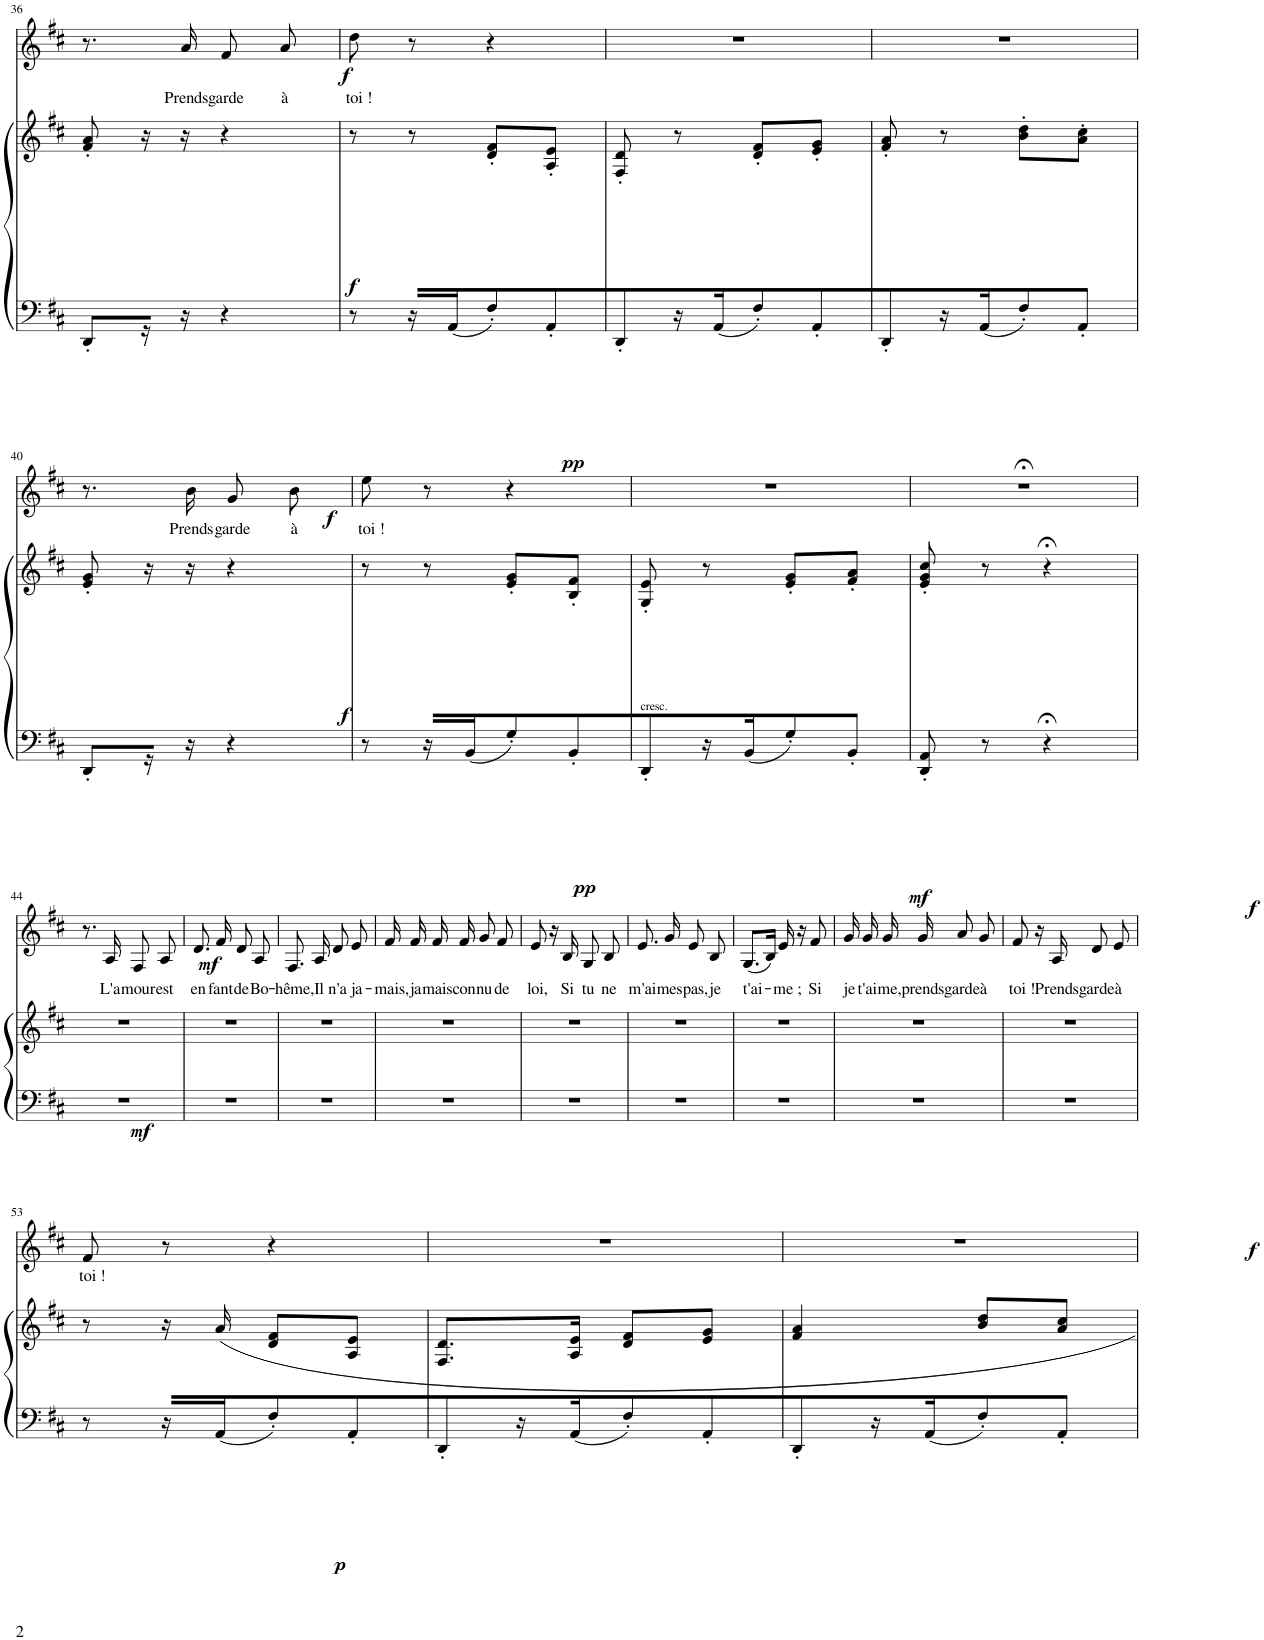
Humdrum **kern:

**kern	**kern	**dynam	**kern	**text	**dynam
*part2	*part2	*part2	*part1	*part1	*part1
*staff3	*staff2	*staff2/3	*staff1	*staff1	*staff1
*I"Piano	*	*	*I"ALTI Cigarières	*	*
*I'Pno	*	*	*	*	*
!!LO:PB:g=z
*clefF4	*clefG2	*	*clefG2	*	*
*k[f#c#]	*k[f#c#]	*	*k[f#c#]	*	*
*M2/4	*M2/4	*	*M2/4	*	*
=36	=36	=36	=36	=36	=36
8DD'/L	8f#/' 8a/'	.	8.r	.	.
16r	16r	.	.	.	.
!	!	!LO:DY:b	!	!LO:LY:b	!LO:DY:b
16r	16r	f	16a/	Prends	f
!	!	!	!	!LO:LY:b	!
4r	4r	.	8f#/	garde	.
!	!	!	!	!LO:LY:b	!
.	.	.	8a/	à	.
=37	=37	=37	=37	=37	=37
!	!	!	!	!LO:LY:b	!
8r	8r	.	8dd\	toi !	.
16r	8r	.	8r	.	.
!	!	!LO:DY:b=2	!	!	!
16AA/J	.	pp	.	.	.
8F#'/	8d/' 8f#/'L	.	4r	.	.
8AA'/	8A/' 8e/'J	.	.	.	.
=38	=38	=38	=38	=38	=38
8DD'/	8F#/' 8d/'	.	2r	.	.
16r	8r	.	.	.	.
16AA/J	.	.	.	.	.
8F#'/	8d/' 8f#/'L	.	.	.	.
8AA'/	8e/' 8g/'J	.	.	.	.
=39	=39	=39	=39	=39	=39
8DD'/	8f#/' 8a/'	.	2r	.	.
16r	8r	.	.	.	.
16AA/J	.	.	.	.	.
8F#'/	8b\' 8dd\'L	.	.	.	.
8AA'/J	8a\' 8cc#\'J	.	.	.	.
!!LO:LB:g=z
=40	=40	=40	=40	=40	=40
8DD'/L	8e/' 8g/'	.	8.r	.	.
16r	16r	.	.	.	.
!	!	!LO:DY:b	!	!LO:LY:b	!LO:DY:b
16r	16r	f	16b\	Prends	f
!	!	!	!	!LO:LY:b	!
4r	4r	.	8g/	garde	.
!	!	!	!	!LO:LY:b	!
.	.	.	8b\	à	.
=41	=41	=41	=41	=41	=41
!	!	!	!	!LO:LY:b	!
8r	8r	.	8ee\	toi !	.
16r	8r	.	8r	.	.
!	!	!LO:DY:b=2	!	!	!
16BB/J	.	pp	.	.	.
8G'/	8e/' 8g/'L	.	4r	.	.
8BB'/	8B/' 8f#/'J	.	.	.	.
=42	=42	=42	=42	=42	=42
!LO:TX:a:t=cresc.	!	!	!	!	!
8DD'/	8G/' 8e/'	.	2r	.	.
16r	8r	.	.	.	.
16BB/J	.	.	.	.	.
8G'/	8e/' 8g/'L	.	.	.	.
8BB'/J	8f#/' 8a/'J	.	.	.	.
=43	=43	=43	=43	=43	=43
!	!	!LO:DY:b=2	!	!	!
8DD/' 8AA/'	8e/' 8g/' 8cc#/'	mf	2r;<	.	.
8r	8r	.	.	.	.
4r;<	4r;<	.	.	.	.
!!LO:LB:g=z
=44	=44	=44	=44	=44	=44
!	!	!LO:DY:b=2	!	!	!
2r	2r	mf	8.r	.	.
!	!	!	!	!LO:LY:b	!LO:DY:b
.	.	.	16A/	L'a-	mf
!	!	!	!	!LO:LY:b	!
.	.	.	8F#/	-mour	.
!	!	!	!	!LO:LY:b	!
.	.	.	8A/	est	.
=45	=45	=45	=45	=45	=45
!	!	!	!	!LO:LY:b	!
2r	2r	.	8.d/	en-	.
!	!	!	!	!LO:LY:b	!
.	.	.	16f#/	-fant	.
!	!	!	!	!LO:LY:b	!
.	.	.	8d/	de	.
!	!	!	!	!LO:LY:b	!
.	.	.	8A/	Bo-	.
=46	=46	=46	=46	=46	=46
!	!	!	!	!LO:LY:b	!
2r	2r	.	8.F#/	-hême,	.
!	!	!	!	!LO:LY:b	!
.	.	.	16A/	Il	.
!	!	!	!	!LO:LY:b	!
.	.	.	8d/	n'a	.
!	!	!	!	!LO:LY:b	!
.	.	.	8e/	ja-	.
=47	=47	=47	=47	=47	=47
!	!	!	!	!LO:LY:b	!
2r	2r	.	16f#/	-mais,	.
!	!	!	!	!LO:LY:b	!
.	.	.	16f#/	ja-	.
!	!	!	!	!LO:LY:b	!
.	.	.	16f#/	-mais	.
!	!	!	!	!LO:LY:b	!
.	.	.	16f#/	con-	.
!	!	!	!	!LO:LY:b	!
.	.	.	8g/	-nu	.
!	!	!	!	!LO:LY:b	!
.	.	.	8f#/	de	.
=48	=48	=48	=48	=48	=48
!	!	!	!	!LO:LY:b	!
2r	2r	.	8e/	loi,	.
.	.	.	16r	.	.
!	!	!	!	!LO:LY:b	!
.	.	.	16B/	Si	.
!	!	!	!	!LO:LY:b	!
.	.	.	8G/	tu	.
!	!	!	!	!LO:LY:b	!
.	.	.	8B/	ne	.
=49	=49	=49	=49	=49	=49
!	!	!	!	!LO:LY:b	!
2r	2r	.	8.e/	m'ai-	.
!	!	!	!	!LO:LY:b	!
.	.	.	16g/	-mes	.
!	!	!	!	!LO:LY:b	!
.	.	.	8e/	pas,	.
!	!	!	!	!LO:LY:b	!
.	.	.	8B/	je	.
=50	=50	=50	=50	=50	=50
!	!	!	!	!LO:LY:b	!
2r	2r	.	(8.G/L	t'ai-	.
.	.	.	16B/Jk)	.	.
!	!	!	!	!LO:LY:b	!
.	.	.	16e/	-me ;	.
.	.	.	16r	.	.
!	!	!	!	!LO:LY:b	!
.	.	.	8f#/	Si	.
=51	=51	=51	=51	=51	=51
!	!	!	!	!LO:LY:b	!
2r	2r	.	16g/	je	.
!	!	!	!	!LO:LY:b	!
.	.	.	16g/	t'ai-	.
!	!	!	!	!LO:LY:b	!
.	.	.	16g/	-me,	.
!	!	!	!	!LO:LY:b	!
.	.	.	16g/	prends	.
!	!	!	!	!LO:LY:b	!
.	.	.	8a/	garde	.
!	!	!	!	!LO:LY:b	!
.	.	.	8g/	à	.
=52	=52	=52	=52	=52	=52
!	!	!	!	!LO:LY:b	!
*	*^	*	*	*	*
2r	2r	8.ryy	.	8f#/	toi !	.
.	.	.	.	16r	.	.
!	!	!	!LO:DY:b	!	!LO:LY:b	!LO:DY:b
.	.	4ryy	f	16A/	Prends	f
!	!	!	!	!	!LO:LY:b	!
.	.	.	.	8d/	garde	.
!	!	!	!	!	!LO:LY:b	!
.	.	.	.	8e/	à	.
.	.	16ryy	.	.	.	.
!!LO:LB:g=z
=53	=53	=53	=53	=53	=53	=53
!	!	!	!	!	!LO:LY:b	!
*	*v	*v	*	*	*	*
8r	8r	.	8f#/	toi !	.
16r	16r	.	8r	.	.
!	!	!LO:DY:b=2	!	!	!
16AA/J	16a/	p	.	.	.
8F#'/	8d/ 8f#/L	.	4r	.	.
8AA'/	8A/ 8e/J	.	.	.	.
=54	=54	=54	=54	=54	=54
8DD'/	8.F#/ 8.d/L	.	2r	.	.
16r	.	.	.	.	.
16AA/J	16A/ 16e/Jk	.	.	.	.
8F#'/	8d/ 8f#/L	.	.	.	.
8AA'/	8e/ 8g/J	.	.	.	.
=55	=55	=55	=55	=55	=55
8DD'/	4f#/ 4a/	.	2r	.	.
16r	.	.	.	.	.
16AA/J	.	.	.	.	.
8F#'/	8b/ 8dd/L	.	.	.	.
8AA'/J	8a/ 8cc#/J	.	.	.	.
=	=	=	=	=	=
*-	*-	*-	*-	*-	*-
